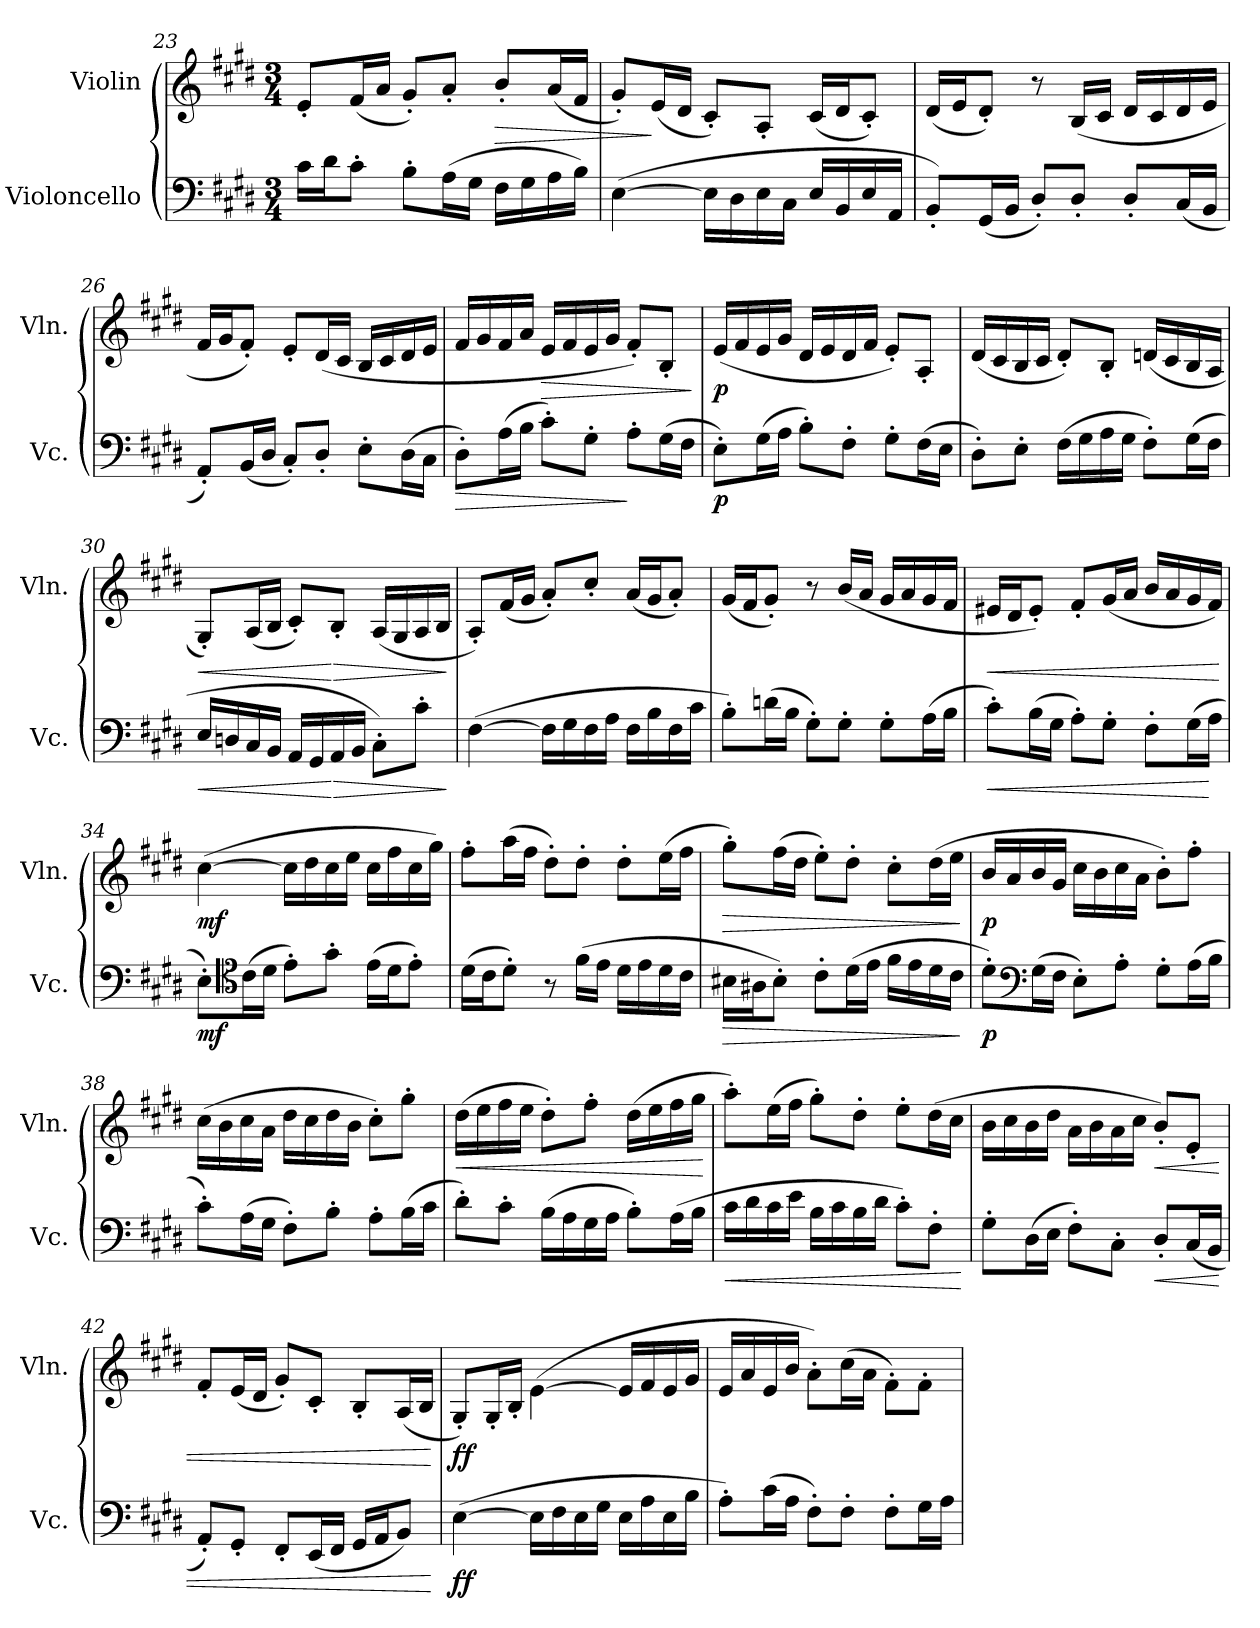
**kern	**dynam	**kern	**dynam
*part2	*part2	*part1	*part1
*staff2	*staff2	*staff1	*staff1
*I"Violoncello	*	*I"Violin	*
*I'Vc.	*	*I'Vln.	*
!!LO:LB:g=z
*clefF4	*	*clefG2	*
*k[f#c#g#d#]	*	*k[f#c#g#d#]	*
*M3/4	*	*M3/4	*
=23	=23	=23	=23
16c#\LL	.	8e'/L	.
16d#\J	.	.	.
8c#'\J	.	(<16f#/L	.
.	.	16a/JJ	.
8B'\L	.	8g#'/L)	.
(>16A\L	.	8a'/J	.
16G#\JJ	.	.	.
!	!	!	!LO:HP:b
16F#\LL	.	8b'/L	>
16G#\	.	.	.
16A\	.	(<16a/L	.
16B\JJ)	.	16f#/JJ	.
=24	=24	=24	=24
(>[4E\	.	8g#'/L)	.
.	.	(<16e/L	]
.	.	16d#/JJ	.
16E\LL]	.	8c#'/L)	.
16D#\	.	.	.
16E\	.	8A'/J	.
16C#\JJ	.	.	.
16E/LL	.	(<16c#/LL	.
16BB/	.	16d#/J	.
16E/	.	8c#'/J)	.
16AA/JJ	.	.	.
=25	=25	=25	=25
8BB'/L)	.	(<16d#/LL	.
.	.	16e/J	.
(<16GG#/L	.	8d#'/J)	.
16BB/JJ	.	.	.
8D#'/L)	.	8r	.
8D#'/J	.	(>16B/LL	.
.	.	16c#/JJ	.
8D#'/L	.	16d#/LL	.
.	.	16c#/	.
(<16C#/L	.	16d#/	.
16BB/JJ	.	16e/JJ	.
!!LO:LB:g=z
=26	=26	=26	=26
8AA'/L)	.	16f#/LL	.
.	.	16g#/J	.
(<16BB/L	.	8f#'/J)	.
16D#/JJ	.	.	.
8C#'/L)	.	8e'/L	.
8D#'/J	.	(>16d#/L	.
.	.	16c#/JJ	.
8E'\L	.	16B/LL	.
.	.	16c#/	.
(>16D#\L	.	16d#/	.
16C#\JJ	.	16e/JJ	.
=27	=27	=27	=27
!	!LO:HP:b	!	!
8D#'\L)	>	16f#/LL	.
.	.	16g#/	.
(>16A\L	.	16f#/	.
16B\JJ	.	16a/JJ	.
!	!	!	!LO:HP:b
8c#'\L)	.	16e/LL	>
.	.	16f#/	.
8G#'\J	.	16e/	.
.	.	16g#/JJ	.
8A'\L	]	8f#'/L)	.
(>16G#\L	.	8B'/J	.
16F#\JJ	.	.	.
.	.	.	]
=28	=28	=28	=28
!	!LO:DY:b	!	!LO:DY:b
8E'\L)	p	(<16e/LL	p
.	.	16f#/	.
(>16G#\L	.	16e/	.
16A\JJ	.	16g#/JJ	.
8B'\L)	.	16d#/LL	.
.	.	16e/	.
8F#'\J	.	16d#/	.
.	.	16f#/JJ	.
8G#'\L	.	8e'/L)	.
(>16F#\L	.	8A'/J	.
16E\JJ	.	.	.
!!LO:LB:g=z
=29	=29	=29	=29
8D#'\L)	.	(<16d#/LL	.
.	.	16c#/	.
8E'\J	.	16B/	.
.	.	16c#/JJ	.
(>16F#\LL	.	8d#'/L)	.
16G#\	.	.	.
16A\	.	8B'/J	.
16G#\JJ	.	.	.
8F#'\L)	.	(<16dn/LL	.
.	.	16c#/	.
(>16G#\L	.	16B/	.
16F#\JJ	.	16A/JJ	.
=30	=30	=30	=30
!	!LO:HP:b	!	!LO:HP:b
16E/LL	<	8G#'/L)	<
16Dn/	.	.	.
16C#/	.	(<16A/L	.
16BB/JJ	.	16B/JJ	.
16AA/LL	.	8c#'/L)	.
16GG#/	.	.	.
!	!LO:HP:n=1:b	!	!LO:HP:n=1:b
16AA/	[ >	8B'/J	[ >
16BB/JJ	.	.	.
8C#'\L)	.	(<16A/LL	.
.	.	16G#/	.
8c#'\J	.	16A/	.
.	.	16B/JJ	.
.	]	.	]
=31	=31	=31	=31
(>[4F#\	.	8A'/L)	.
.	.	(<16f#/L	.
.	.	16g#/JJ	.
16F#\LL]	.	8a'/L)	.
16G#\	.	.	.
16F#\	.	8cc#'/J	.
16A\JJ	.	.	.
16F#\LL	.	(<16a/LL	.
16B\	.	16g#/J	.
16F#\	.	8a'/J)	.
16c#\JJ	.	.	.
!!LO:LB:g=z
=32	=32	=32	=32
8B'\L)	.	(<16g#/LL	.
.	.	16f#/J	.
(>16dn\L	.	8g#'/J)	.
16B\JJ	.	.	.
8G#'\L)	.	8r	.
8G#'\J	.	(<16b/LL	.
.	.	16a/JJ	.
8G#'\L	.	16g#/LL	.
.	.	16a/	.
(>16A\L	.	16g#/	.
16B\JJ	.	16f#/JJ	.
=33	=33	=33	=33
!	!LO:HP:b	!	!LO:HP:b
8c#'\L)	<	16e#X/LL	<
.	.	16d#/J	.
(>16B\L	.	8e#'/J)	.
16G#\JJ	.	.	.
8A'\L)	.	8f#'/L	.
8G#'\J	.	(<16g#/L	.
.	.	16a/JJ	.
8F#'\L	.	16b/LL	.
.	.	16a/	.
(>16G#\L	.	16g#/	.
16A\JJ	[	16f#/JJ)	.
.	.	.	[
=34	=34	=34	=34
!	!LO:DY:b	!	!LO:DY:b
8E'\L)	mf	(>[4cc#\	mf
*clefC4	*	*	*
(>16c#\L	.	.	.
16d#\JJ	.	.	.
8e'\L)	.	16cc#\LL]	.
.	.	16dd#\	.
8g#'\J	.	16cc#\	.
.	.	16ee\JJ	.
(>16e\LL	.	16cc#\LL	.
16d#\J	.	16ff#\	.
8e'\J)	.	16cc#\	.
.	.	16gg#\JJ)	.
!!LO:PB:g=z
=35	=35	=35	=35
(>16d#\LL	.	8ff#'\L	.
16c#\J	.	.	.
8d#'\J)	.	(>16aa\L	.
.	.	16ff#\JJ	.
8r	.	8dd#'\L)	.
(>16f#\LL	.	8dd#'\J	.
16e\JJ	.	.	.
16d#\LL	.	8dd#'\L	.
16e\	.	.	.
16d#\	.	(>16ee\L	.
16c#\JJ	.	16ff#\JJ	.
=36	=36	=36	=36
!	!LO:HP:b	!	!LO:HP:b
16B#X\LL	>	8gg#'\L)	>
16A#X\J	.	.	.
8B#'\J)	.	(>16ff#\L	.
.	.	16dd#\JJ	.
8c#'\L	.	8ee'\L)	.
(>16d#\L	.	8dd#'\J	.
16e\JJ	.	.	.
16f#\LL	.	8cc#'\L	.
16e\	.	.	.
16d#\	.	(>16dd#\L	.
16c#\JJ	.	16ee\JJ	.
.	]	.	]
=37	=37	=37	=37
!	!LO:DY:b	!	!LO:DY:b
8d#'\L)	p	16b/LL	p
.	.	16a/	.
*clefF4	*	*	*
(>16G#\L	.	16b/	.
16F#\JJ	.	16g#/JJ	.
8E'\L)	.	16cc#\LL	.
.	.	16b\	.
8A'\J	.	16cc#\	.
.	.	16a\JJ	.
8G#'\L	.	8b'\L)	.
(>16A\L	.	8ff#'\J	.
16B\JJ	.	.	.
!!LO:LB:g=z
=38	=38	=38	=38
8c#'\L)	.	(>16cc#\LL	.
.	.	16b\	.
(>16A\L	.	16cc#\	.
16G#\JJ	.	16a\JJ	.
8F#'\L)	.	16dd#\LL	.
.	.	16cc#\	.
8B'\J	.	16dd#\	.
.	.	16b\JJ	.
8A'\L	.	8cc#'\L)	.
(>16B\L	.	8gg#'\J	.
16c#\JJ	.	.	.
=39	=39	=39	=39
!	!	!	!LO:HP:b
8d#'\L)	.	(>16dd#\LL	<
.	.	16ee\	.
8c#'\J	.	16ff#\	.
.	.	16ee\JJ	.
(>16B\LL	.	8dd#'\L)	.
16A\	.	.	.
16G#\	.	8ff#'\J	.
16A\JJ	.	.	.
8B'\L)	.	(>16dd#\LL	.
.	.	16ee\	.
(>16A\L	.	16ff#\	.
16B\JJ	.	16gg#\JJ	.
.	.	.	[
=40	=40	=40	=40
!	!LO:HP:b	!	!
16c#\LL	<	8aa'\L)	.
16d#\	.	.	.
16c#\	.	(>16ee\L	.
16e\JJ	.	16ff#\JJ	.
16B\LL	.	8gg#'\L)	.
16c#\	.	.	.
16B\	.	8dd#'\J	.
16d#\JJ	.	.	.
8c#'\L)	.	8ee'\L	.
8F#'\J	.	(>16dd#\L	.
.	.	16cc#\JJ	.
.	[	.	.
!!LO:LB:g=z
=41	=41	=41	=41
8G#'\L	.	16b\LL	.
.	.	16cc#\	.
(>16D#\L	.	16b\	.
16E\JJ	.	16dd#\JJ	.
8F#'\L)	.	16a\LL	.
.	.	16b\	.
8C#'\J	.	16a\	.
.	.	16cc#\JJ	.
!	!LO:HP:b	!	!LO:HP:b
8D#'/L	<	8b'/L)	<
(<16C#/L	.	8e'/J	.
16BB/JJ	.	.	.
=42	=42	=42	=42
8AA'/L)	.	8f#'/L	.
8GG#'/J	.	(<16e/L	.
.	.	16d#/JJ	.
8FF#'/L	.	8g#'/L)	.
(<16EE/L	.	8c#'/J	.
16FF#/JJ	.	.	.
16GG#/LL	.	8B'/L	.
16AA/J	.	.	.
8BB/J)	.	(<16A/L	.
.	.	16B/JJ	.
.	[	.	[
=43	=43	=43	=43
!	!LO:DY:b	!	!LO:DY:b
(>[4E\	ff	8G#'/L)	ff
.	.	16G#'/L	.
.	.	16B'/JJ	.
16E\LL]	.	(>[4e\	.
16F#\	.	.	.
16E\	.	.	.
16G#\JJ	.	.	.
16E\LL	.	16e/LL]	.
16A\	.	16f#/	.
16E\	.	16e/	.
16B\JJ	.	16g#/JJ	.
=44	=44	=44	=44
8A'\L)	.	16e/LL	.
.	.	16a/	.
(>16c#\L	.	16e/	.
16A\JJ	.	16b/JJ	.
8F#'\L)	.	8a'\L)	.
8F#'\J	.	(>16cc#\L	.
.	.	16a\JJ	.
8F#'\L	.	8f#'\L)	.
16G#\L	.	8f#'\J	.
16A\JJ	.	.	.
=	=	=	=
*-	*-	*-	*-
